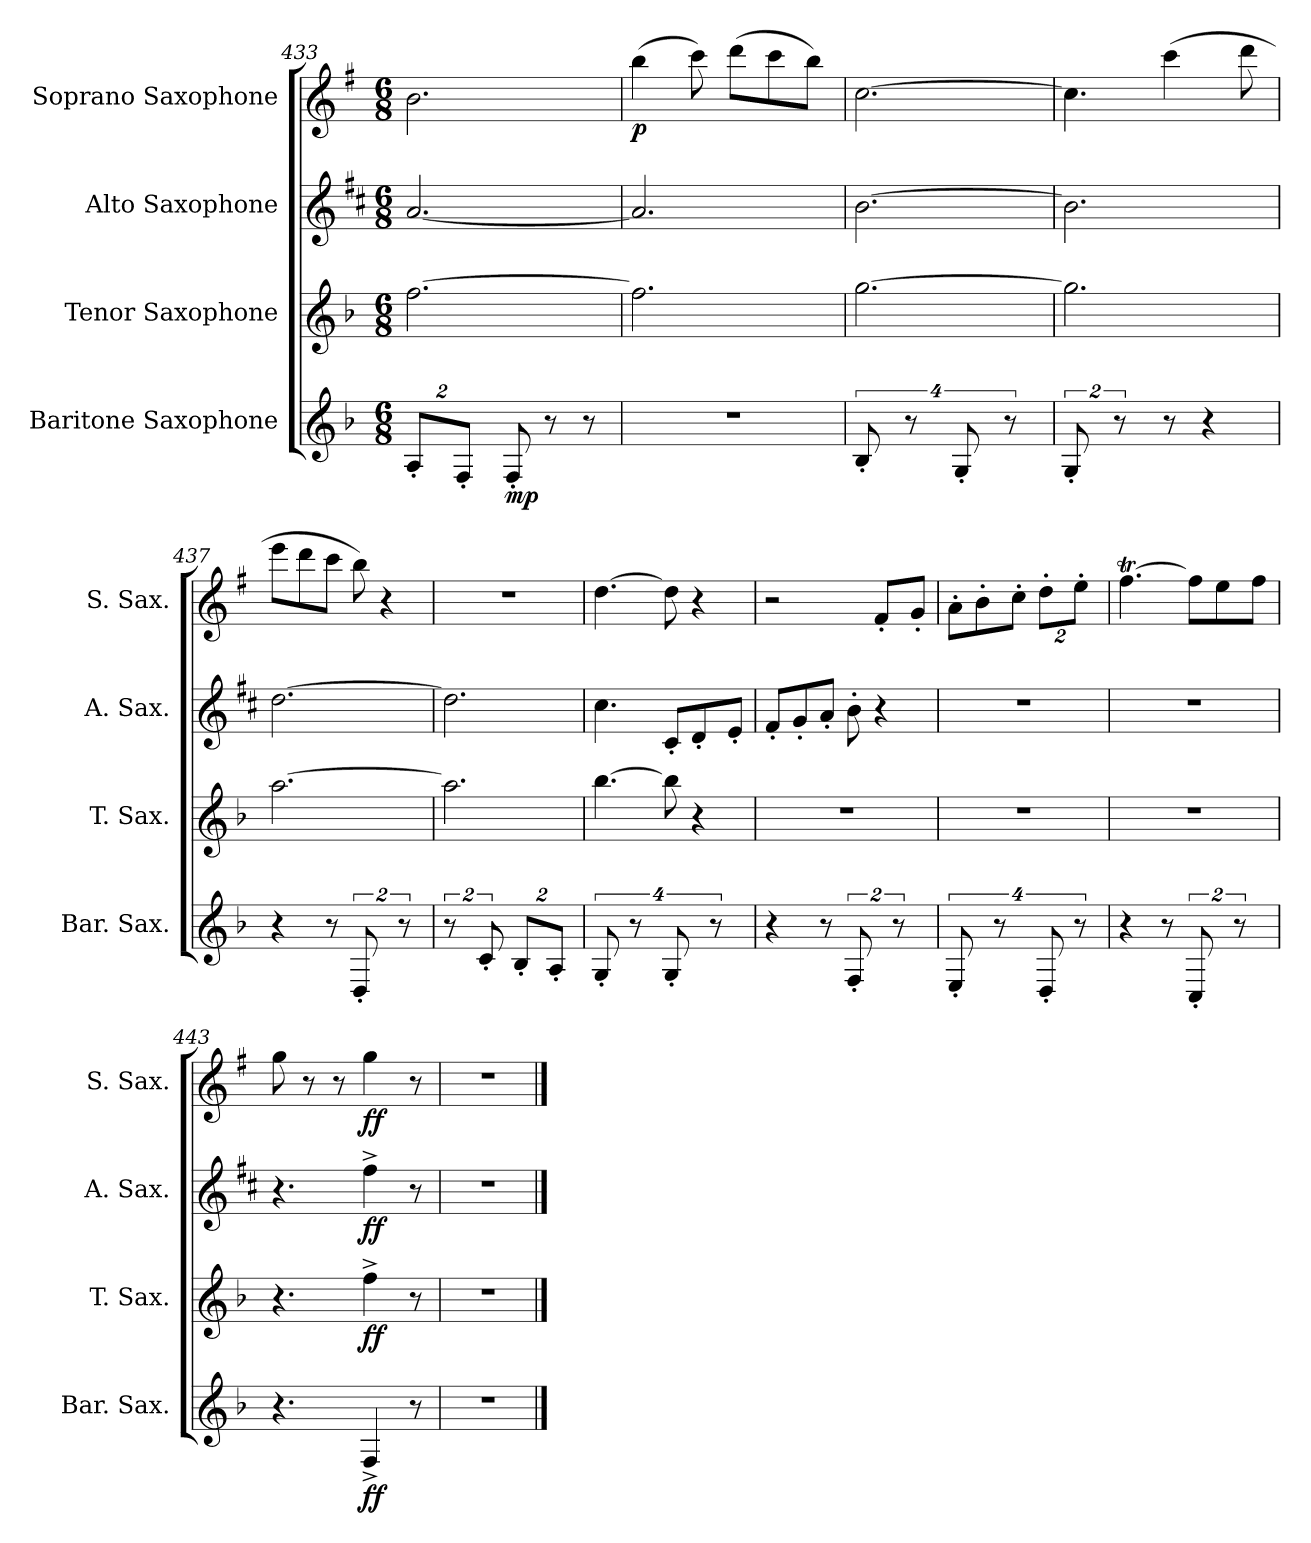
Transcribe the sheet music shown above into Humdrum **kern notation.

**kern	**dynam	**kern	**dynam	**kern	**dynam	**kern	**dynam
*part4	*part4	*part3	*part3	*part2	*part2	*part1	*part1
*staff4	*staff4	*staff3	*staff3	*staff2	*staff2	*staff1	*staff1
*I"Baritone Saxophone	*	*I"Tenor Saxophone	*	*I"Alto Saxophone	*	*I"Soprano Saxophone	*
*I'Bar. Sax.	*	*I'T. Sax.	*	*I'A. Sax.	*	*I'S. Sax.	*
*clefG2	*	*clefG2	*	*clefG2	*	*clefG2	*
*ITrd12c21	*	*ITrd8c14	*	*ITrd5c9	*	*ITrd1c2	*
*k[b-]	*	*k[b-]	*	*k[b-]	*	*k[b-]	*
*M6/8	*	*M6/8	*	*M6/8	*	*M6/8	*
*Xbrackettup	*	*	*	*	*	*	*
=433	=433	=433	=433	=433	=433	=433	=433
16%3AA'/L	.	[2.f\	.	[2.c/	.	2.a\	.
16%3FF'/J	.	.	.	.	.	.	.
!	!LO:DY:b	!	!	!	!	!	!
8FF'/	mp	.	.	.	.	.	.
8r	.	.	.	.	.	.	.
8r	.	.	.	.	.	.	.
=434	=434	=434	=434	=434	=434	=434	=434
!	!	!	!	!	!	!	!LO:DY:b
2.r	.	2.f\]	.	2.c/]	.	(4aa\	p
.	.	.	.	.	.	8bb-\)	.
.	.	.	.	.	.	(8ccc\L	.
.	.	.	.	.	.	8bb-\	.
.	.	.	.	.	.	8aa\J)	.
=435	=435	=435	=435	=435	=435	=435	=435
*brackettup	*	*	*	*	*	*	*
16%3BB-'/	.	[2.g\	.	[2.d\	.	[2.b-\	.
16%3r	.	.	.	.	.	.	.
16%3GG'/	.	.	.	.	.	.	.
16%3r	.	.	.	.	.	.	.
=436	=436	=436	=436	=436	=436	=436	=436
16%3GG'/	.	2.g\]	.	2.d\]	.	4.b-\]	.
16%3r	.	.	.	.	.	.	.
8r	.	.	.	.	.	(4bb-\	.
4r	.	.	.	.	.	.	.
.	.	.	.	.	.	8ccc\	.
=437	=437	=437	=437	=437	=437	=437	=437
4r	.	[2.a\	.	[2.f\	.	8ddd\L	.
.	.	.	.	.	.	8ccc\	.
8r	.	.	.	.	.	8bb-\J	.
16%3DD'/	.	.	.	.	.	8aa\)	.
.	.	.	.	.	.	4r	.
16%3r	.	.	.	.	.	.	.
=438	=438	=438	=438	=438	=438	=438	=438
16%3r	.	2.a\]	.	2.f\]	.	2.r	.
16%3C'/	.	.	.	.	.	.	.
*Xbrackettup	*	*	*	*	*	*	*
16%3BB-'/L	.	.	.	.	.	.	.
16%3AA'/J	.	.	.	.	.	.	.
!!LO:LB:g=z
=439	=439	=439	=439	=439	=439	=439	=439
*brackettup	*	*	*	*	*	*	*
16%3GG'/	.	[4.b-\	.	4.e\	.	[4.cc\	.
16%3r	.	.	.	.	.	.	.
16%3GG'/	.	8b-\]	.	8E'/L	.	8cc\]	.
.	.	4r	.	8F'/	.	4r	.
16%3r	.	.	.	.	.	.	.
.	.	.	.	8G'/J	.	.	.
=440	=440	=440	=440	=440	=440	=440	=440
4r	.	2.r	.	8A'/L	.	2r	.
.	.	.	.	8B-'/	.	.	.
8r	.	.	.	8c'/J	.	.	.
16%3FF'/	.	.	.	8d'\	.	.	.
.	.	.	.	4r	.	8e'/L	.
16%3r	.	.	.	.	.	.	.
.	.	.	.	.	.	8f'/J	.
=441	=441	=441	=441	=441	=441	=441	=441
16%3EE'/	.	2.r	.	2.r	.	8g'\L	.
.	.	.	.	.	.	8a'\	.
16%3r	.	.	.	.	.	.	.
.	.	.	.	.	.	8b-'\J	.
*	*	*	*	*	*	*Xbrackettup	*
16%3DD'/	.	.	.	.	.	16%3cc'\L	.
16%3r	.	.	.	.	.	16%3dd'\J	.
=442	=442	=442	=442	=442	=442	=442	=442
4r	.	2.r	.	2.r	.	[4.eet\	.
8r	.	.	.	.	.	.	.
16%3CC'/	.	.	.	.	.	8ee\L]	.
.	.	.	.	.	.	8dd\	.
16%3r	.	.	.	.	.	.	.
.	.	.	.	.	.	8ee\J	.
=443	=443	=443	=443	=443	=443	=443	=443
4.r	.	4.r	.	4.r	.	8ff\	.
.	.	.	.	.	.	8r	.
.	.	.	.	.	.	8r	.
!	!LO:DY:b	!	!LO:DY:b	!	!LO:DY:b	!	!LO:DY:b
4FF^/	ff	4f^\	ff	4a^\	ff	4ff\	ff
8r	.	8r	.	8r	.	8r	.
=444	=444	=444	=444	=444	=444	=444	=444
2.r	.	2.r	.	2.r	.	2.r	.
==	==	==	==	==	==	==	==
*-	*-	*-	*-	*-	*-	*-	*-
